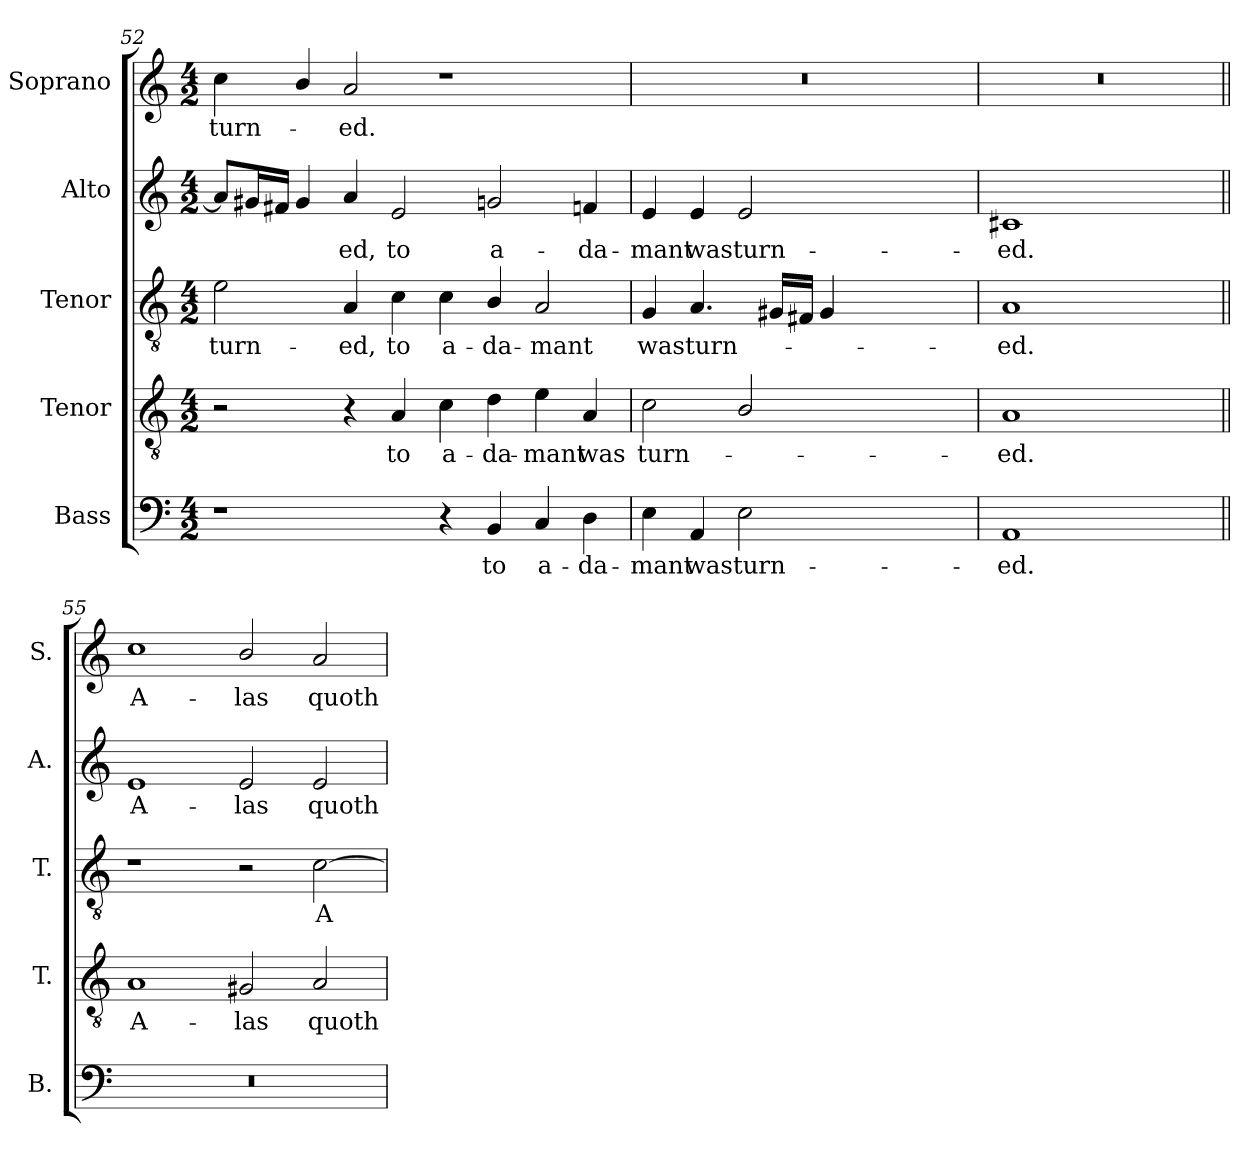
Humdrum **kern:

**kern	**text	**kern	**text	**kern	**text	**kern	**text	**kern	**text
*part5	*part5	*part4	*part4	*part3	*part3	*part2	*part2	*part1	*part1
*staff5	*staff5	*staff4	*staff4	*staff3	*staff3	*staff2	*staff2	*staff1	*staff1
*I"Bass	*	*I"Tenor	*	*I"Tenor	*	*I"Alto	*	*I"Soprano	*
*I'B.	*	*I'T.	*	*I'T.	*	*I'A.	*	*I'S.	*
*clefF4	*	*clefGv2	*	*clefGv2	*	*clefG2	*	*clefG2	*
*	*	*ITrd7c12	*	*ITrd7c12	*	*	*	*	*
*k[]	*	*k[]	*	*k[]	*	*k[]	*	*k[]	*
*C:	*	*C:	*	*C:	*	*C:	*	*C:	*
*M4/2	*	*M4/2	*	*M4/2	*	*M4/2	*	*M4/2	*
=52	=52	=52	=52	=52	=52	=52	=52	=52	=52
!	!	!	!	!	!LO:LY:b:color=#000000	!	!	!	!
!	!	!	!	!	!	!	!	!	!LO:LY:b:color=#000000
1r	.	2r	.	2Ei\	turn-	8ai/L]	.	4cci\	turn-
.	.	.	.	.	.	16g#Xi/L	.	.	.
.	.	.	.	.	.	16f#Xi/JJ	.	.	.
.	.	.	.	.	.	4g#i/	.	4bi/	.
!	!	!	!	!	!LO:LY:b:color=#000000	!	!	!	!
!	!	!	!	!	!	!	!LO:LY:b:color=#000000	!	!
!	!	!	!	!	!	!	!	!	!LO:LY:b:color=#000000
.	.	4r	.	4AAi/	-ed,	4ai/	-ed,	2ai/	-ed.
!	!	!	!LO:LY:b:color=#000000	!	!	!	!	!	!
!	!	!	!	!	!LO:LY:b:color=#000000	!	!	!	!
!	!	!	!	!	!	!	!LO:LY:b:color=#000000	!	!
.	.	4AAi/	to	4Ci\	to	2ei/	to	.	.
!	!	!	!LO:LY:b:color=#000000	!	!	!	!	!	!
!	!	!	!	!	!LO:LY:b:color=#000000	!	!	!	!
4r	.	4Ci\	a-	4Ci\	a-	.	.	1r	.
!	!LO:LY:b:color=#000000	!	!	!	!	!	!	!	!
!	!	!	!LO:LY:b:color=#000000	!	!	!	!	!	!
!	!	!	!	!	!LO:LY:b:color=#000000	!	!	!	!
!	!	!	!	!	!	!	!LO:LY:b:color=#000000	!	!
4BBi/	to	4Di\	-da-	4BBi/	-da-	2gni/	a-	.	.
!	!LO:LY:b:color=#000000	!	!	!	!	!	!	!	!
!	!	!	!LO:LY:b:color=#000000	!	!	!	!	!	!
!	!	!	!	!	!LO:LY:b:color=#000000	!	!	!	!
4Ci/	a-	4Ei\	-mant	2AAi/	-mant	.	.	.	.
!	!LO:LY:b:color=#000000	!	!	!	!	!	!	!	!
!	!	!	!LO:LY:b:color=#000000	!	!	!	!	!	!
!	!	!	!	!	!	!	!LO:LY:b:color=#000000	!	!
4Di\	-da-	4AAi/	was	.	.	4fni/	-da-	.	.
=53	=53	=53	=53	=53	=53	=53	=53	=53	=53
!	!LO:LY:b:color=#000000	!	!	!	!	!	!	!	!
!	!	!	!LO:LY:b:color=#000000	!	!	!	!	!	!
!	!	!	!	!	!LO:LY:b:color=#000000	!	!	!	!
!	!	!	!	!	!	!	!LO:LY:b:color=#000000	!	!
4Ei\	-mant	2Ci\	turn-	4GGi/	was	4ei/	-mant	0r	.
!	!LO:LY:b:color=#000000	!	!	!	!	!	!	!	!
!	!	!	!	!	!LO:LY:b:color=#000000	!	!	!	!
!	!	!	!	!	!	!	!LO:LY:b:color=#000000	!	!
4AAi/	was	.	.	4.AAi/	turn-	4ei/	was	.	.
!	!LO:LY:b:color=#000000	!	!	!	!	!	!	!	!
!	!	!	!	!	!	!	!LO:LY:b:color=#000000	!	!
2Ei\	turn-	2BBi/	.	.	.	2ei/	turn-	.	.
.	.	.	.	16GG#Xi/LL	.	.	.	.	.
.	.	.	.	16FF#Xi/JJ	.	.	.	.	.
.	.	.	.	4GG#i/	.	.	.	.	.
1ryy	.	1ryy	.	1ryy	.	1ryy	.	.	.
=54	=54	=54	=54	=54	=54	=54	=54	=54	=54
!	!LO:LY:b:color=#000000	!	!	!	!	!	!	!	!
!	!	!	!LO:LY:b:color=#000000	!	!	!	!	!	!
!	!	!	!	!	!LO:LY:b:color=#000000	!	!	!	!
!	!	!	!	!	!	!	!LO:LY:b:color=#000000	!	!
1AAi	-ed.	1AAi	-ed.	1AAi	-ed.	1c#Xi	-ed.	0r	.
1ryy	.	1ryy	.	1ryy	.	1ryy	.	.	.
!!LO:PB:g=z
=55||	=55||	=55||	=55||	=55||	=55||	=55||	=55||	=55||	=55||
!LO:N:vis=1	!	!	!	!	!	!	!	!	!
!	!	!	!LO:LY:b:color=#000000	!	!	!	!	!	!
!	!	!	!	!	!	!	!LO:LY:b:color=#000000	!	!
!	!	!	!	!	!	!	!	!	!LO:LY:b:color=#000000
0r	.	1AAi	A-	1r	.	1ei	A-	1cci	A-
!	!	!	!LO:LY:b:color=#000000	!	!	!	!	!	!
!	!	!	!	!	!	!	!LO:LY:b:color=#000000	!	!
!	!	!	!	!	!	!	!	!	!LO:LY:b:color=#000000
.	.	2GG#Xi/	-las	2r	.	2ei/	-las	2bi/	-las
!	!	!	!LO:LY:b:color=#000000	!	!	!	!	!	!
!	!	!	!	!	!LO:LY:b:color=#000000	!	!	!	!
!	!	!	!	!	!	!	!LO:LY:b:color=#000000	!	!
!	!	!	!	!	!	!	!	!	!LO:LY:b:color=#000000
.	.	2AAi/	quoth	[2Ci\	A-	2ei/	quoth	2ai/	quoth
=	=	=	=	=	=	=	=	=	=
*-	*-	*-	*-	*-	*-	*-	*-	*-	*-
